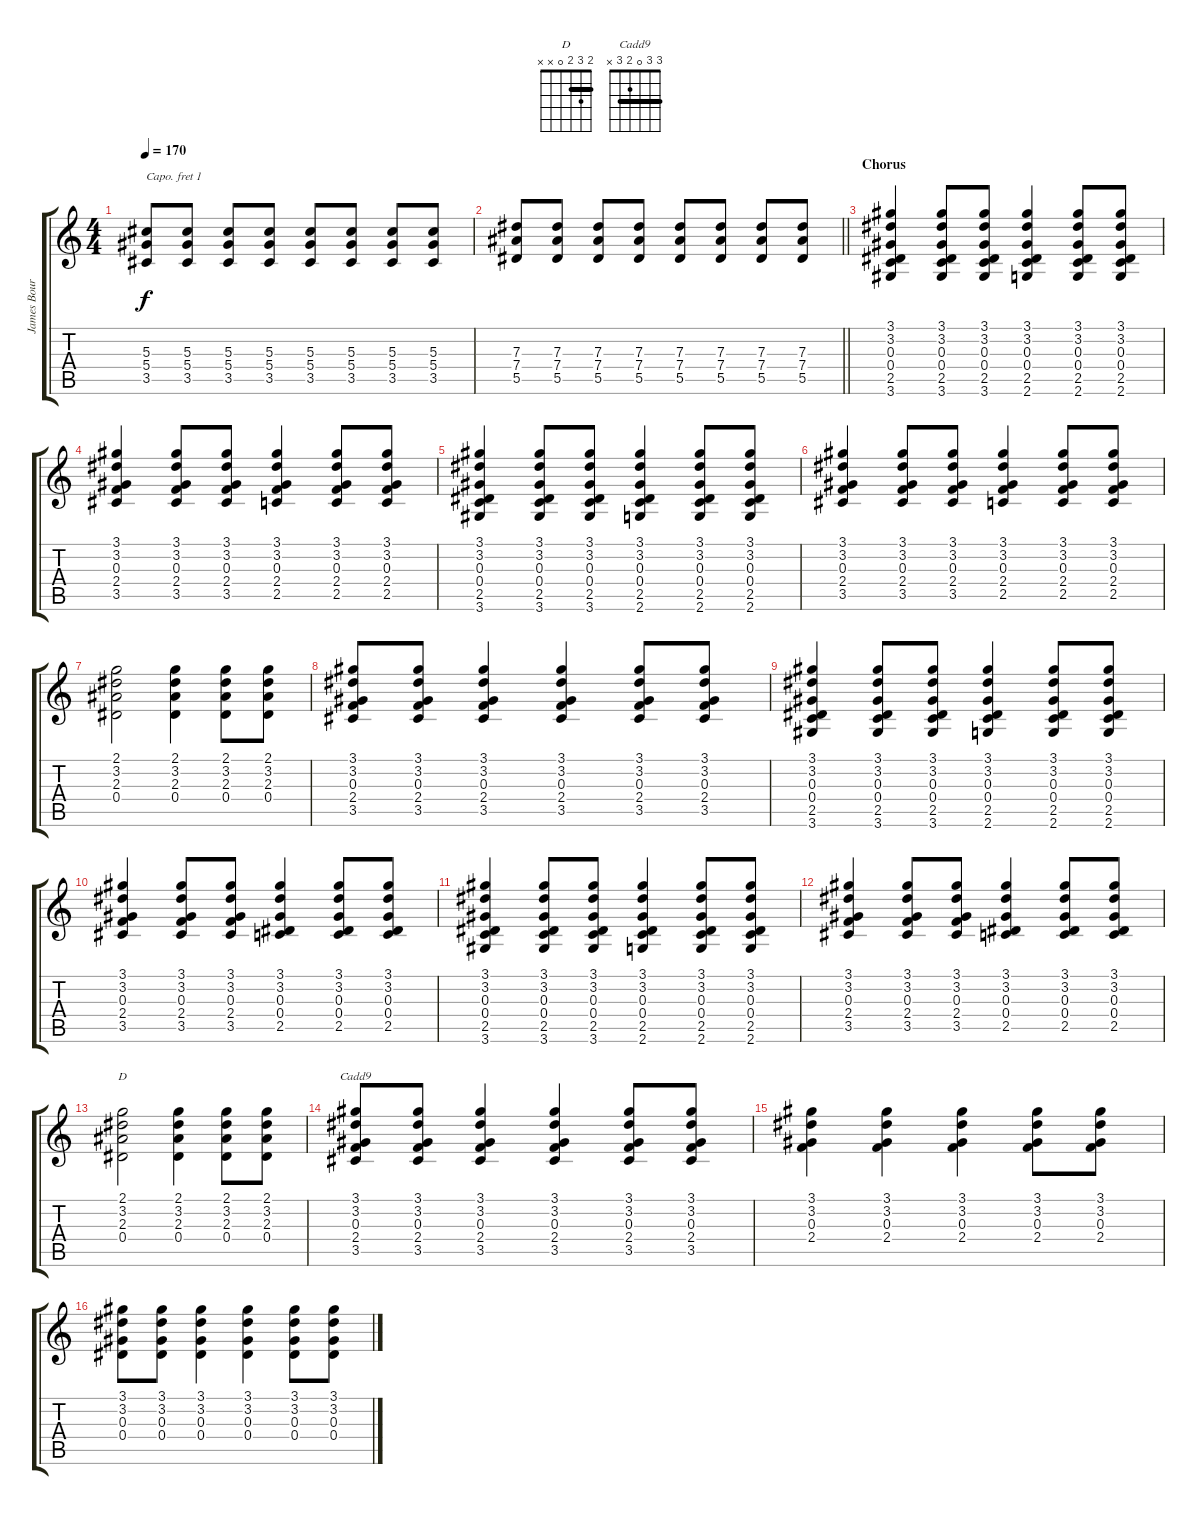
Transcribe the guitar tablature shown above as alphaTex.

\track ("James Bourne" "James Bour") {instrument overdrivenguitar}
\staff {score tabs}
\capo 1
\tuning (E4 B3 G3 D3 A2 E2) {hide}
\chord ("D" 2 3 2 0 x x) {barre 2}
\chord ("Cadd9" 3 3 0 2 3 x) {barre 3}
\ts (4 4)
\tempo 170
\clef g2
\ks c
(5.3 5.4 3.5).8{dy f} (5.3 5.4 3.5).8 (5.3 5.4 3.5).8 (5.3 5.4 3.5).8 (5.3 5.4 3.5).8 (5.3 5.4 3.5).8 (5.3 5.4 3.5).8 (5.3 5.4 3.5).8 |
\barLineRight lightlight
(7.3 7.4 5.5).8 (7.3 7.4 5.5).8 (7.3 7.4 5.5).8 (7.3 7.4 5.5).8 (7.3 7.4 5.5).8 (7.3 7.4 5.5).8 (7.3 7.4 5.5).8 (7.3 7.4 5.5).8 |
\section ("" "Chorus")
(3.1 3.2 0.3 0.4 2.5 3.6).4 (3.1 3.2 0.3 0.4 2.5 3.6).8 (3.1 3.2 0.3 0.4 2.5 3.6).8 (3.1 3.2 0.3 0.4 2.5 2.6).4 (3.1 3.2 0.3 0.4 2.5 2.6).8 (3.1 3.2 0.3 0.4 2.5 2.6).8 |
(3.1 3.2 0.3 2.4 3.5).4 (3.1 3.2 0.3 2.4 3.5).8 (3.1 3.2 0.3 2.4 3.5).8 (3.1 3.2 0.3 2.4 2.5).4 (3.1 3.2 0.3 2.4 2.5).8 (3.1 3.2 0.3 2.4 2.5).8 |
(3.1 3.2 0.3 0.4 2.5 3.6).4 (3.1 3.2 0.3 0.4 2.5 3.6).8 (3.1 3.2 0.3 0.4 2.5 3.6).8 (3.1 3.2 0.3 0.4 2.5 2.6).4 (3.1 3.2 0.3 0.4 2.5 2.6).8 (3.1 3.2 0.3 0.4 2.5 2.6).8 |
(3.1 3.2 0.3 2.4 3.5).4 (3.1 3.2 0.3 2.4 3.5).8 (3.1 3.2 0.3 2.4 3.5).8 (3.1 3.2 0.3 2.4 2.5).4 (3.1 3.2 0.3 2.4 2.5).8 (3.1 3.2 0.3 2.4 2.5).8 |
(2.1 3.2 2.3 0.4).2 (2.1 3.2 2.3 0.4).4 (2.1 3.2 2.3 0.4).8 (2.1 3.2 2.3 0.4).8 |
(3.1 3.2 0.3 2.4 3.5).8 (3.1 3.2 0.3 2.4 3.5).8 (3.1 3.2 0.3 2.4 3.5).4 (3.1 3.2 0.3 2.4 3.5).4 (3.1 3.2 0.3 2.4 3.5).8 (3.1 3.2 0.3 2.4 3.5).8 |
(3.1 3.2 0.3 0.4 2.5 3.6).4 (3.1 3.2 0.3 0.4 2.5 3.6).8 (3.1 3.2 0.3 0.4 2.5 3.6).8 (3.1 3.2 0.3 0.4 2.5 2.6).4 (3.1 3.2 0.3 0.4 2.5 2.6).8 (3.1 3.2 0.3 0.4 2.5 2.6).8 |
(3.1 3.2 0.3 2.4 3.5).4 (3.1 3.2 0.3 2.4 3.5).8 (3.1 3.2 0.3 2.4 3.5).8 (3.1 3.2 0.3 0.4 2.5).4 (3.1 3.2 0.3 0.4 2.5).8 (3.1 3.2 0.3 0.4 2.5).8 |
(3.1 3.2 0.3 0.4 2.5 3.6).4 (3.1 3.2 0.3 0.4 2.5 3.6).8 (3.1 3.2 0.3 0.4 2.5 3.6).8 (3.1 3.2 0.3 0.4 2.5 2.6).4 (3.1 3.2 0.3 0.4 2.5 2.6).8 (3.1 3.2 0.3 0.4 2.5 2.6).8 |
(3.1 3.2 0.3 2.4 3.5).4 (3.1 3.2 0.3 2.4 3.5).8 (3.1 3.2 0.3 2.4 3.5).8 (3.1 3.2 0.3 0.4 2.5).4 (3.1 3.2 0.3 0.4 2.5).8 (3.1 3.2 0.3 0.4 2.5).8 |
(2.1 3.2 2.3 0.4).2{ch "D"} (2.1 3.2 2.3 0.4).4 (2.1 3.2 2.3 0.4).8 (2.1 3.2 2.3 0.4).8 |
(3.1 3.2 0.3 2.4 3.5).8{ch "Cadd9"} (3.1 3.2 0.3 2.4 3.5).8 (3.1 3.2 0.3 2.4 3.5).4 (3.1 3.2 0.3 2.4 3.5).4 (3.1 3.2 0.3 2.4 3.5).8 (3.1 3.2 0.3 2.4 3.5).8 |
(3.1 3.2 0.3 2.4).4 (3.1 3.2 0.3 2.4).4 (3.1 3.2 0.3 2.4).4 (3.1 3.2 0.3 2.4).8 (3.1 3.2 0.3 2.4).8 |
(3.1 3.2 0.3 0.4).8 (3.1 3.2 0.3 0.4).8 (3.1 3.2 0.3 0.4).4 (3.1 3.2 0.3 0.4).4 (3.1 3.2 0.3 0.4).8 (3.1 3.2 0.3 0.4).8
